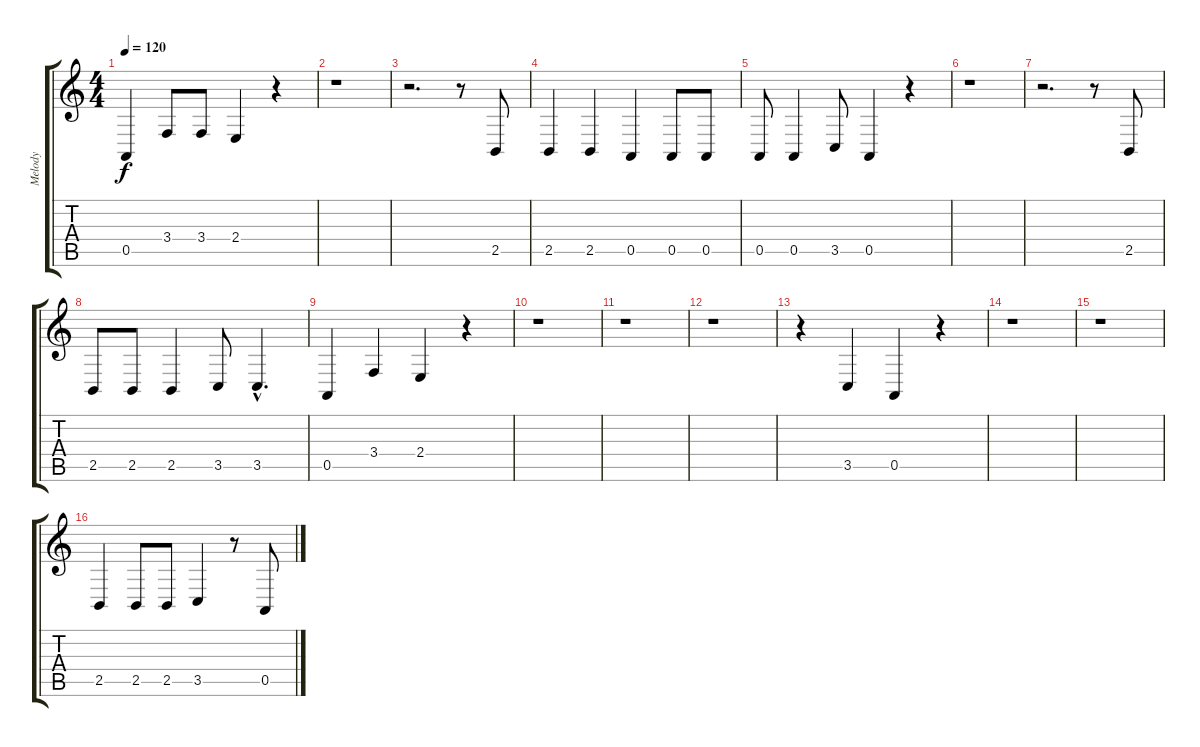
\track ("Melody" "Melody") {instrument fx4atmosphere}
\staff {score tabs}
\tuning (E4 B3 G3 D3 A2 E2) {hide}
\ts (4 4)
\tempo 120
\clef g2
\ks c
0.5.4{dy f} 3.4.8 3.4.8 2.4.4 r.4 |
r.1 |
r.2{d} r.8 2.5.8 |
2.5.4 2.5.4 0.5.4 0.5.8 0.5.8 |
0.5.8 0.5.4 3.5.8 0.5.4 r.4 |
r.1 |
r.2{d} r.8 2.5.8 |
2.5.8 2.5.8 2.5.4 3.5.8 3.5{hac}.4{d} |
0.5.4 3.4.4 2.4.4 r.4 |
r.1 |
r.1 |
r.1 |
r.4 3.5.4 0.5.4 r.4 |
r.1 |
r.1 |
2.5.4 2.5.8 2.5.8 3.5.4 r.8 0.5.8
